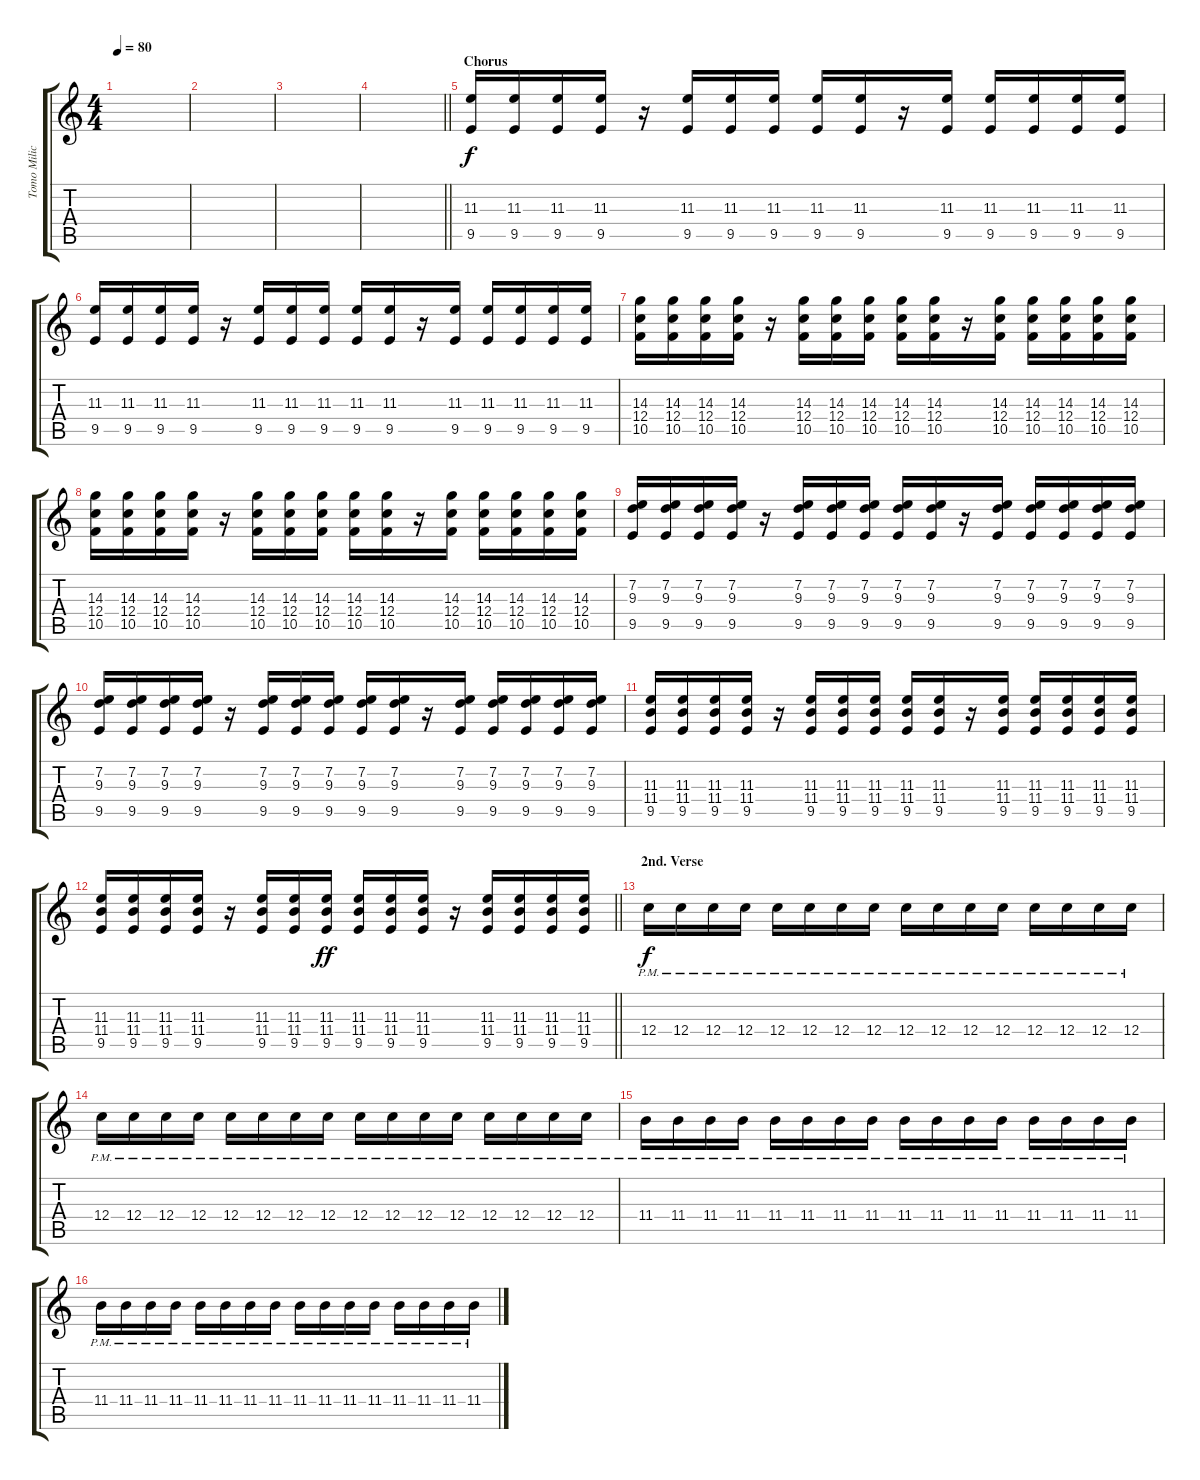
\track ("Tomo Milicevic - Guitar" "Tomo Milic") {instrument overdrivenguitar}
\staff {score tabs}
\tuning (D4 A3 F3 C3 G2 C2) {hide}
\ts (4 4)
\tempo 80
\clef g2
\ks c
|
|
|
\barLineRight lightlight
|
\section ("" "Chorus")
(11.3 9.5).16{dy f} (11.3 9.5).16 (11.3 9.5).16 (11.3 9.5).16 r.16 (11.3 9.5).16 (11.3 9.5).16 (11.3 9.5).16 (11.3 9.5).16 (11.3 9.5).16 r.16 (11.3 9.5).16 (11.3 9.5).16 (11.3 9.5).16 (11.3 9.5).16 (11.3 9.5).16 |
(11.3 9.5).16 (11.3 9.5).16 (11.3 9.5).16 (11.3 9.5).16 r.16 (11.3 9.5).16 (11.3 9.5).16 (11.3 9.5).16 (11.3 9.5).16 (11.3 9.5).16 r.16 (11.3 9.5).16 (11.3 9.5).16 (11.3 9.5).16 (11.3 9.5).16 (11.3 9.5).16 |
(14.3 12.4 10.5).16 (14.3 12.4 10.5).16 (14.3 12.4 10.5).16 (14.3 12.4 10.5).16 r.16 (14.3 12.4 10.5).16 (14.3 12.4 10.5).16 (14.3 12.4 10.5).16 (14.3 12.4 10.5).16 (14.3 12.4 10.5).16 r.16 (14.3 12.4 10.5).16 (14.3 12.4 10.5).16 (14.3 12.4 10.5).16 (14.3 12.4 10.5).16 (14.3 12.4 10.5).16 |
(14.3 12.4 10.5).16 (14.3 12.4 10.5).16 (14.3 12.4 10.5).16 (14.3 12.4 10.5).16 r.16 (14.3 12.4 10.5).16 (14.3 12.4 10.5).16 (14.3 12.4 10.5).16 (14.3 12.4 10.5).16 (14.3 12.4 10.5).16 r.16 (14.3 12.4 10.5).16 (14.3 12.4 10.5).16 (14.3 12.4 10.5).16 (14.3 12.4 10.5).16 (14.3 12.4 10.5).16 |
(7.2 9.3 9.5).16 (7.2 9.3 9.5).16 (7.2 9.3 9.5).16 (7.2 9.3 9.5).16 r.16 (7.2 9.3 9.5).16 (7.2 9.3 9.5).16 (7.2 9.3 9.5).16 (7.2 9.3 9.5).16 (7.2 9.3 9.5).16 r.16 (7.2 9.3 9.5).16 (7.2 9.3 9.5).16 (7.2 9.3 9.5).16 (7.2 9.3 9.5).16 (7.2 9.3 9.5).16 |
(7.2 9.3 9.5).16 (7.2 9.3 9.5).16 (7.2 9.3 9.5).16 (7.2 9.3 9.5).16 r.16 (7.2 9.3 9.5).16 (7.2 9.3 9.5).16 (7.2 9.3 9.5).16 (7.2 9.3 9.5).16 (7.2 9.3 9.5).16 r.16 (7.2 9.3 9.5).16 (7.2 9.3 9.5).16 (7.2 9.3 9.5).16 (7.2 9.3 9.5).16 (7.2 9.3 9.5).16 |
(11.3 11.4 9.5).16 (11.3 11.4 9.5).16 (11.3 11.4 9.5).16 (11.3 11.4 9.5).16 r.16 (11.3 11.4 9.5).16 (11.3 11.4 9.5).16 (11.3 11.4 9.5).16 (11.3 11.4 9.5).16 (11.3 11.4 9.5).16 r.16 (11.3 11.4 9.5).16 (11.3 11.4 9.5).16 (11.3 11.4 9.5).16 (11.3 11.4 9.5).16 (11.3 11.4 9.5).16 |
\barLineRight lightlight
(11.3 11.4 9.5).16 (11.3 11.4 9.5).16 (11.3 11.4 9.5).16 (11.3 11.4 9.5).16 r.16 (11.3 11.4 9.5).16 (11.3 11.4 9.5).16 (11.3 11.4 9.5).16{dy ff} (11.3 11.4 9.5).16 (11.3 11.4 9.5).16 (11.3 11.4 9.5).16 r.16 (11.3 11.4 9.5).16 (11.3 11.4 9.5).16 (11.3 11.4 9.5).16 (11.3 11.4 9.5).16 |
\section ("" "2nd. Verse")
12.4{pm}.16{dy f volume 13} 12.4{pm}.16 12.4{pm}.16 12.4{pm}.16 12.4{pm}.16 12.4{pm}.16 12.4{pm}.16 12.4{pm}.16 12.4{pm}.16 12.4{pm}.16 12.4{pm}.16 12.4{pm}.16 12.4{pm}.16 12.4{pm}.16 12.4{pm}.16 12.4{pm}.16 |
12.4{pm}.16 12.4{pm}.16 12.4{pm}.16 12.4{pm}.16 12.4{pm}.16 12.4{pm}.16 12.4{pm}.16 12.4{pm}.16 12.4{pm}.16 12.4{pm}.16 12.4{pm}.16 12.4{pm}.16 12.4{pm}.16 12.4{pm}.16 12.4{pm}.16 12.4{pm}.16 |
11.4{pm}.16 11.4{pm}.16 11.4{pm}.16 11.4{pm}.16 11.4{pm}.16 11.4{pm}.16 11.4{pm}.16 11.4{pm}.16 11.4{pm}.16 11.4{pm}.16 11.4{pm}.16 11.4{pm}.16 11.4{pm}.16 11.4{pm}.16 11.4{pm}.16 11.4{pm}.16 |
11.4{pm}.16 11.4{pm}.16 11.4{pm}.16 11.4{pm}.16 11.4{pm}.16 11.4{pm}.16 11.4{pm}.16 11.4{pm}.16 11.4{pm}.16 11.4{pm}.16 11.4{pm}.16 11.4{pm}.16 11.4{pm}.16 11.4{pm}.16 11.4{pm}.16 11.4{pm}.16
